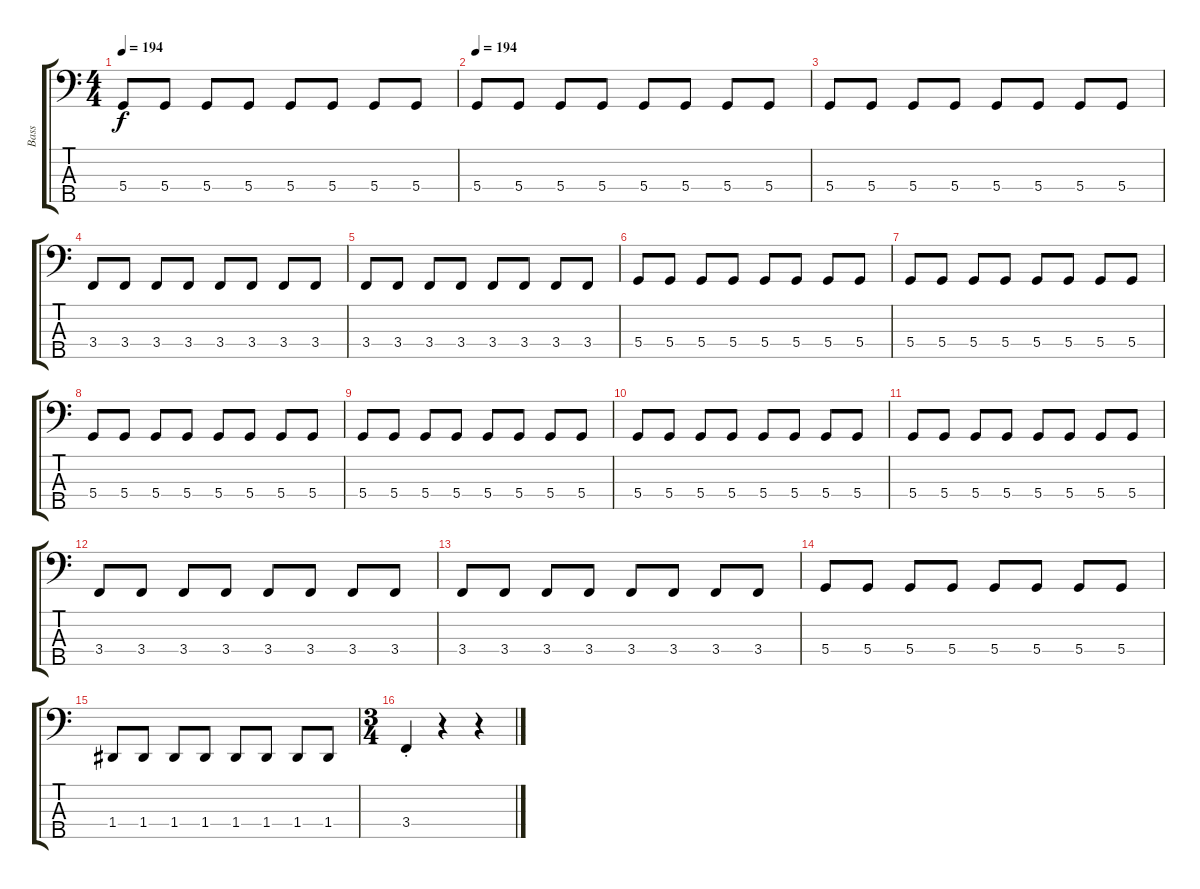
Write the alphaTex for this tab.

\track ("Bass" "Bass") {instrument electricbassfinger}
\staff {score tabs}
\tuning (F2 C2 G1 D1 A0) {hide}
\ts (4 4)
\tempo 194
\clef f4
\ks c
5.4.8{dy f} 5.4.8 5.4.8 5.4.8 5.4.8 5.4.8 5.4.8 5.4.8 |
\tempo 194
5.4.8 5.4.8 5.4.8 5.4.8 5.4.8 5.4.8 5.4.8 5.4.8 |
5.4.8 5.4.8 5.4.8 5.4.8 5.4.8 5.4.8 5.4.8 5.4.8 |
3.4.8 3.4.8 3.4.8 3.4.8 3.4.8 3.4.8 3.4.8 3.4.8 |
3.4.8 3.4.8 3.4.8 3.4.8 3.4.8 3.4.8 3.4.8 3.4.8 |
5.4.8 5.4.8 5.4.8 5.4.8 5.4.8 5.4.8 5.4.8 5.4.8 |
5.4.8 5.4.8 5.4.8 5.4.8 5.4.8 5.4.8 5.4.8 5.4.8 |
5.4.8 5.4.8 5.4.8 5.4.8 5.4.8 5.4.8 5.4.8 5.4.8 |
5.4.8 5.4.8 5.4.8 5.4.8 5.4.8 5.4.8 5.4.8 5.4.8 |
5.4.8 5.4.8 5.4.8 5.4.8 5.4.8 5.4.8 5.4.8 5.4.8 |
5.4.8 5.4.8 5.4.8 5.4.8 5.4.8 5.4.8 5.4.8 5.4.8 |
3.4.8 3.4.8 3.4.8 3.4.8 3.4.8 3.4.8 3.4.8 3.4.8 |
3.4.8 3.4.8 3.4.8 3.4.8 3.4.8 3.4.8 3.4.8 3.4.8 |
5.4.8 5.4.8 5.4.8 5.4.8 5.4.8 5.4.8 5.4.8 5.4.8 |
1.4.8 1.4.8 1.4.8 1.4.8 1.4.8 1.4.8 1.4.8 1.4.8 |
\ts (3 4)
3.4{st}.4 r.4 r.4
